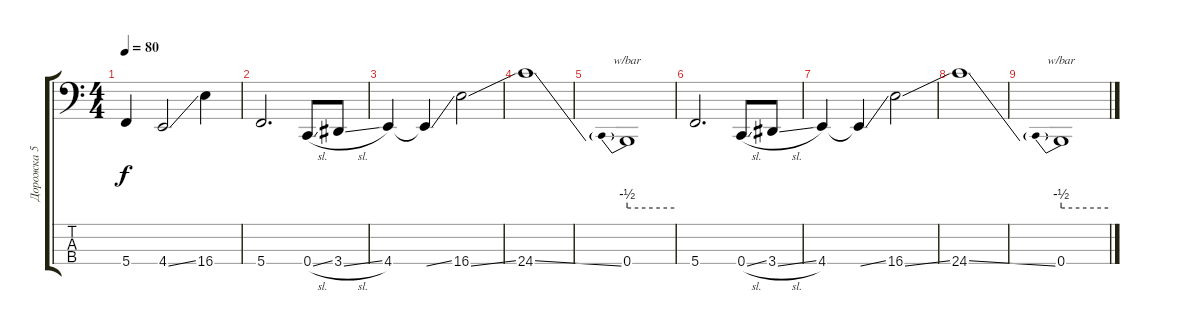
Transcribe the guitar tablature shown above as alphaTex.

\track ("Дорожка 5" "Дорожка 5") {instrument electricbassfinger}
\staff {score tabs}
\tuning (G2 D2 A1 C1) {hide}
\ts (4 4)
\tempo 80
\clef f4
\ks c
5.4{t}.4{dy f} 4.4{ss}.2 16.4.4 |
5.4.2{d} 0.4{sl}.8 3.4{sl}.8 |
4.4.4 4.4{ss t}.4 16.4{ss}.2 |
24.4{ss}.1 |
0.4.1{tbe (predive default 0 -2 60 -2)} |
5.4.2{d} 0.4{sl}.8 3.4{sl}.8 |
4.4.4 4.4{ss t}.4 16.4{ss}.2 |
24.4{ss}.1 |
0.4.1{tbe (predive default 0 -2 60 -2)}
